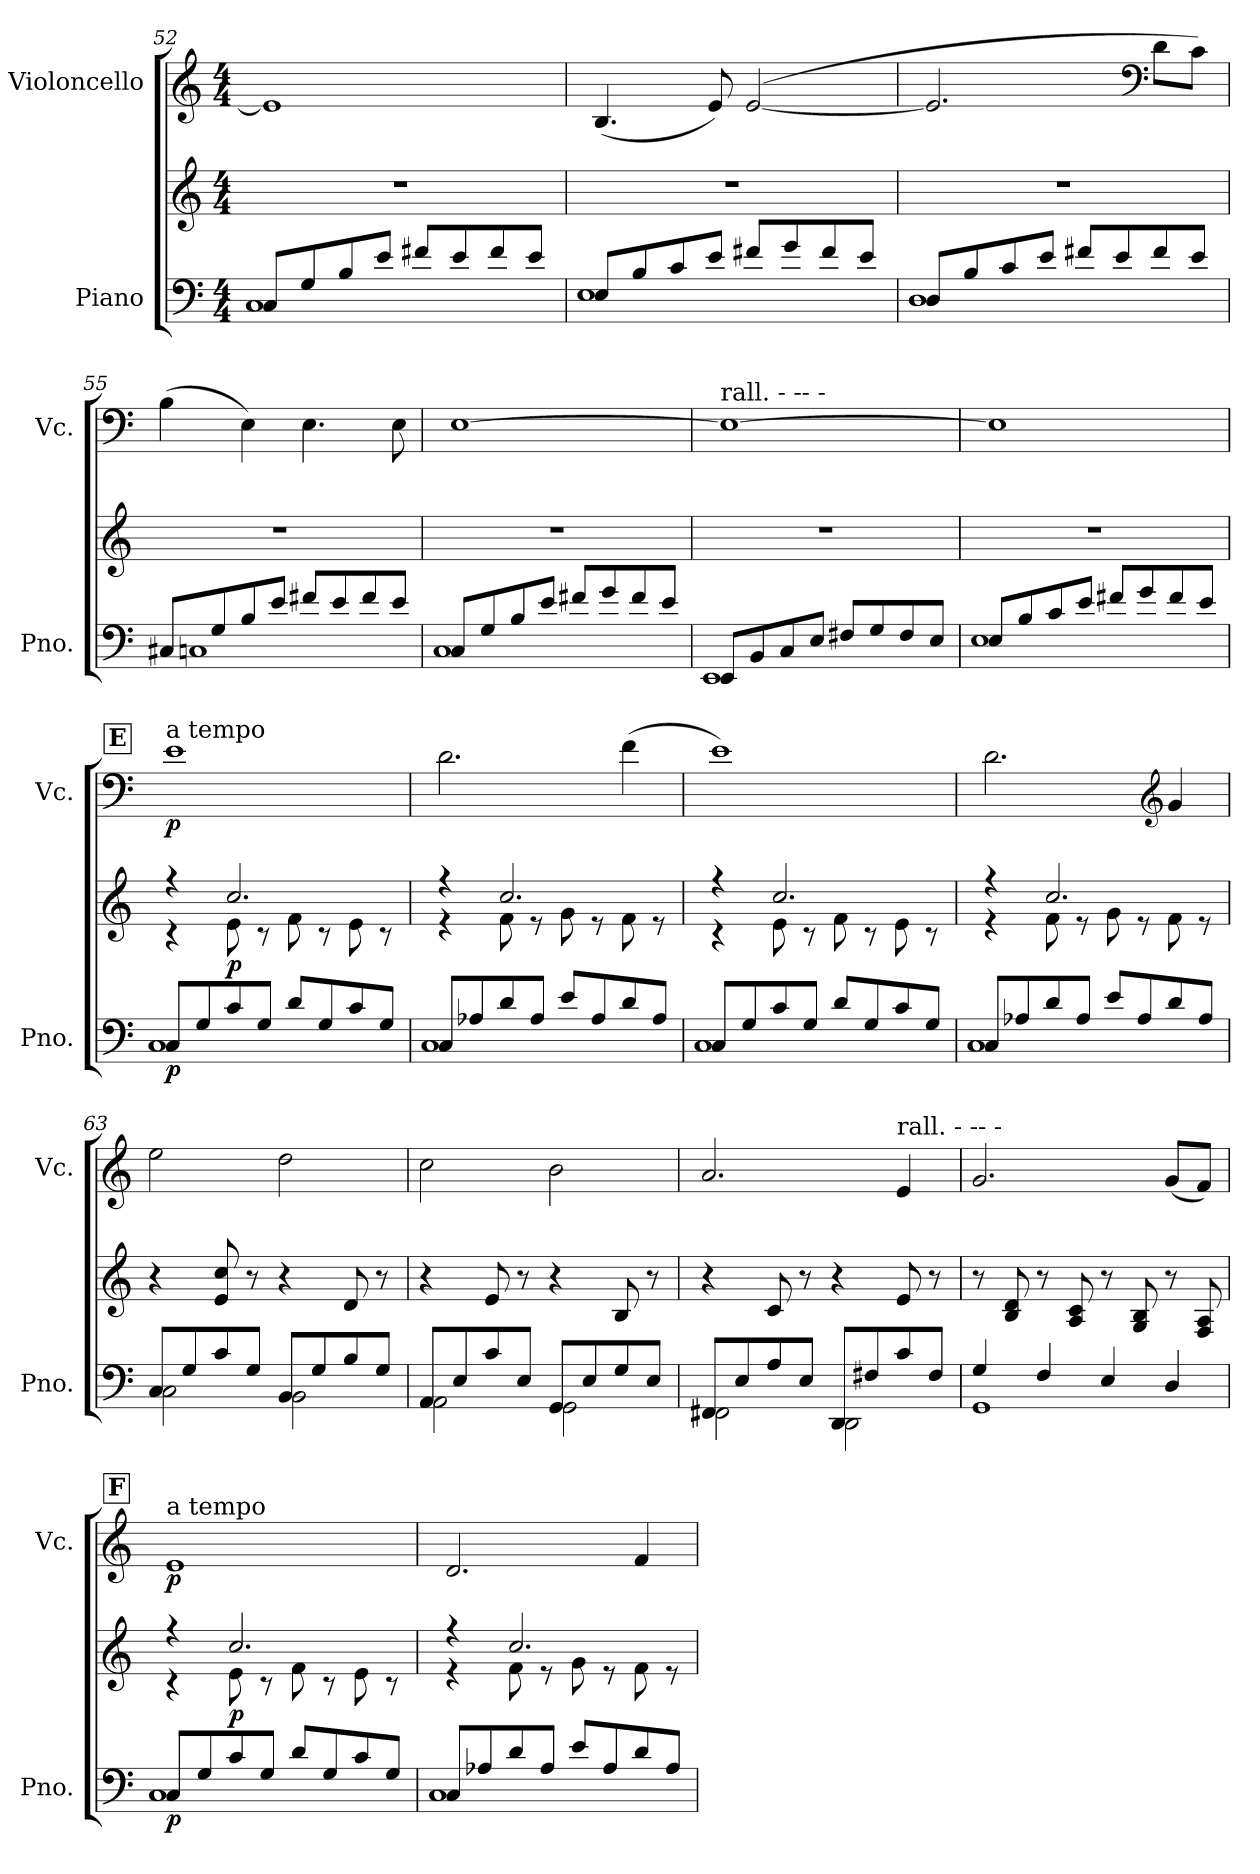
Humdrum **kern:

**kern	**kern	**dynam	**kern	**dynam
*part2	*part2	*part2	*part1	*part1
*staff3	*staff2	*staff2/3	*staff1	*staff1
*I"Piano	*	*	*I"Violoncello	*
*I'Pno.	*	*	*I'Vc.	*
*clefF4	*clefG2	*	*clefG2	*
*k[]	*k[]	*	*k[]	*
*M4/4	*M4/4	*	*M4/4	*
=52	=52	=52	=52	=52
*^	*	*	*	*
8C/L	1C	1r	.	1e]	.
8G/	.	.	.	.	.
8B/	.	.	.	.	.
8e/J	.	.	.	.	.
8f#X/L	.	.	.	.	.
8e/	.	.	.	.	.
8f#/	.	.	.	.	.
8e/J	.	.	.	.	.
!!LO:LB:g=z
=53	=53	=53	=53	=53	=53
8E/L	1E	1r	.	(4.B/	.
8B/	.	.	.	.	.
8c/	.	.	.	.	.
8e/J	.	.	.	8e/)	.
8f#X/L	.	.	.	([2e/	.
8g/	.	.	.	.	.
8f#/	.	.	.	.	.
8e/J	.	.	.	.	.
=54	=54	=54	=54	=54	=54
8D/L	1D	1r	.	2.e/]	.
8B/	.	.	.	.	.
8c/	.	.	.	.	.
8e/J	.	.	.	.	.
8f#X/L	.	.	.	.	.
8e/	.	.	.	.	.
*	*	*	*	*clefF4	*
8f#/	.	.	.	8d\L	.
8e/J	.	.	.	8c\J)	.
=55	=55	=55	=55	=55	=55
8C#X/L	1Cn	1r	.	(4B\	.
8G/	.	.	.	.	.
8B/	.	.	.	4E\)	.
8e/J	.	.	.	.	.
8f#X/L	.	.	.	4.E\	.
8e/	.	.	.	.	.
8f#/	.	.	.	.	.
8e/J	.	.	.	8E\	.
!!LO:LB:g=z
=56	=56	=56	=56	=56	=56
8C/L	1C	1r	.	[1E	.
8G/	.	.	.	.	.
8B/	.	.	.	.	.
8e/J	.	.	.	.	.
8f#X/L	.	.	.	.	.
8g/	.	.	.	.	.
8f#/	.	.	.	.	.
8e/J	.	.	.	.	.
=57	=57	=57	=57	=57	=57
!	!	!	!	!LO:TX:a:t=rall.    -   --     -	!
8EE/L	1EE	1r	.	1E_	.
8BB/	.	.	.	.	.
8C/	.	.	.	.	.
8E/J	.	.	.	.	.
8F#X/L	.	.	.	.	.
8G/	.	.	.	.	.
8F#/	.	.	.	.	.
8E/J	.	.	.	.	.
=58	=58	=58	=58	=58	=58
8E/L	1E	1r	.	1E]	.
8B/	.	.	.	.	.
8c/	.	.	.	.	.
8e/J	.	.	.	.	.
8f#X/L	.	.	.	.	.
8g/	.	.	.	.	.
8f#/	.	.	.	.	.
8e/J	.	.	.	.	.
!!LO:LB:g=z
!!LO:REH:place=s1:a:B:fs=14:t=E
=59	=59	=59	=59	=59	=59
*	*	*^	*	*	*
!	!	!	!	!	!LO:TX:a:t=a tempo	!
!	!	!	!	!LO:DY:b=2	!	!LO:DY:b
8C/L	1C	4r	4r	p	1e	p
8G/	.	.	.	.	.	.
!	!	!	!	!LO:DY:b	!	!
8c/	.	2.cc/	8e\	p	.	.
8G/J	.	.	8r	.	.	.
8d/L	.	.	8f\	.	.	.
8G/	.	.	8r	.	.	.
8c/	.	.	8e\	.	.	.
8G/J	.	.	8r	.	.	.
=60	=60	=60	=60	=60	=60	=60
8C/L	1C	4r	4r	.	2.d\	.
8A-X/	.	.	.	.	.	.
8d/	.	2.cc/	8f\	.	.	.
8A-/J	.	.	8r	.	.	.
8e/L	.	.	8g\	.	.	.
8A-/	.	.	8r	.	.	.
8d/	.	.	8f\	.	(4f\	.
8A-/J	.	.	8r	.	.	.
=61	=61	=61	=61	=61	=61	=61
8C/L	1C	4r	4r	.	1e)	.
8G/	.	.	.	.	.	.
8c/	.	2.cc/	8e\	.	.	.
8G/J	.	.	8r	.	.	.
8d/L	.	.	8f\	.	.	.
8G/	.	.	8r	.	.	.
8c/	.	.	8e\	.	.	.
8G/J	.	.	8r	.	.	.
!!LO:PB:g=z
=62	=62	=62	=62	=62	=62	=62
8C/L	1C	4r	4r	.	2.d\	.
8A-X/	.	.	.	.	.	.
8d/	.	2.cc/	8f\	.	.	.
8A-/J	.	.	8r	.	.	.
8e/L	.	.	8g\	.	.	.
8A-/	.	.	8r	.	.	.
*	*	*	*	*	*clefG2	*
8d/	.	.	8f\	.	4g/	.
8A-/J	.	.	8r	.	.	.
*	*	*v	*v	*	*	*
=63	=63	=63	=63	=63	=63
8C/L	2C\	4r	.	2ee\	.
8G/	.	.	.	.	.
8c/	.	8e/ 8cc/	.	.	.
8G/J	.	8r	.	.	.
8BB/L	2BB\	4r	.	2dd\	.
8G/	.	.	.	.	.
8B/	.	8d/	.	.	.
8G/J	.	8r	.	.	.
=64	=64	=64	=64	=64	=64
8AA/L	2AA\	4r	.	2cc\	.
8E/	.	.	.	.	.
8c/	.	8e/	.	.	.
8E/J	.	8r	.	.	.
8GG/L	2GG\	4r	.	2b\	.
8E/	.	.	.	.	.
8G/	.	8B/	.	.	.
8E/J	.	8r	.	.	.
!!LO:LB:g=z
=65	=65	=65	=65	=65	=65
8FF#X/L	2FF#\	4r	.	2.a/	.
8E/	.	.	.	.	.
8A/	.	8c/	.	.	.
8E/J	.	8r	.	.	.
8DD/L	2DD\	4r	.	.	.
8F#X/	.	.	.	.	.
!	!	!	!	!LO:TX:a:t=rall.    -   --     -	!
8c/	.	8e/	.	4e/	.
8F#/J	.	8r	.	.	.
=66	=66	=66	=66	=66	=66
4G/	1GG	8r	.	2.g/	.
.	.	8B/ 8d/	.	.	.
4F/	.	8r	.	.	.
.	.	8A/ 8c/	.	.	.
4E/	.	8r	.	.	.
.	.	8G/ 8B/	.	.	.
4D/	.	8r	.	(8g/L	.
.	.	8F/ 8A/	.	8f/J)	.
!!LO:REH:place=s1:a:B:fs=14:t=F
=67	=67	=67	=67	=67	=67
*	*	*^	*	*	*
!	!	!	!	!	!LO:TX:a:t=a tempo	!
!	!	!	!	!LO:DY:b=2	!	!LO:DY:b
8C/L	1C	4r	4r	p	1e	p
8G/	.	.	.	.	.	.
!	!	!	!	!LO:DY:b	!	!
8c/	.	2.cc/	8e\	p	.	.
8G/J	.	.	8r	.	.	.
8d/L	.	.	8f\	.	.	.
8G/	.	.	8r	.	.	.
8c/	.	.	8e\	.	.	.
8G/J	.	.	8r	.	.	.
!!LO:LB:g=z
=68	=68	=68	=68	=68	=68	=68
8C/L	1C	4r	4r	.	2.d/	.
8A-X/	.	.	.	.	.	.
8d/	.	2.cc/	8f\	.	.	.
8A-/J	.	.	8r	.	.	.
8e/L	.	.	8g\	.	.	.
8A-/	.	.	8r	.	.	.
8d/	.	.	8f\	.	4f/	.
8A-/J	.	.	8r	.	.	.
*v	*v	*	*	*	*	*
*	*v	*v	*	*	*
=	=	=	=	=
*-	*-	*-	*-	*-
